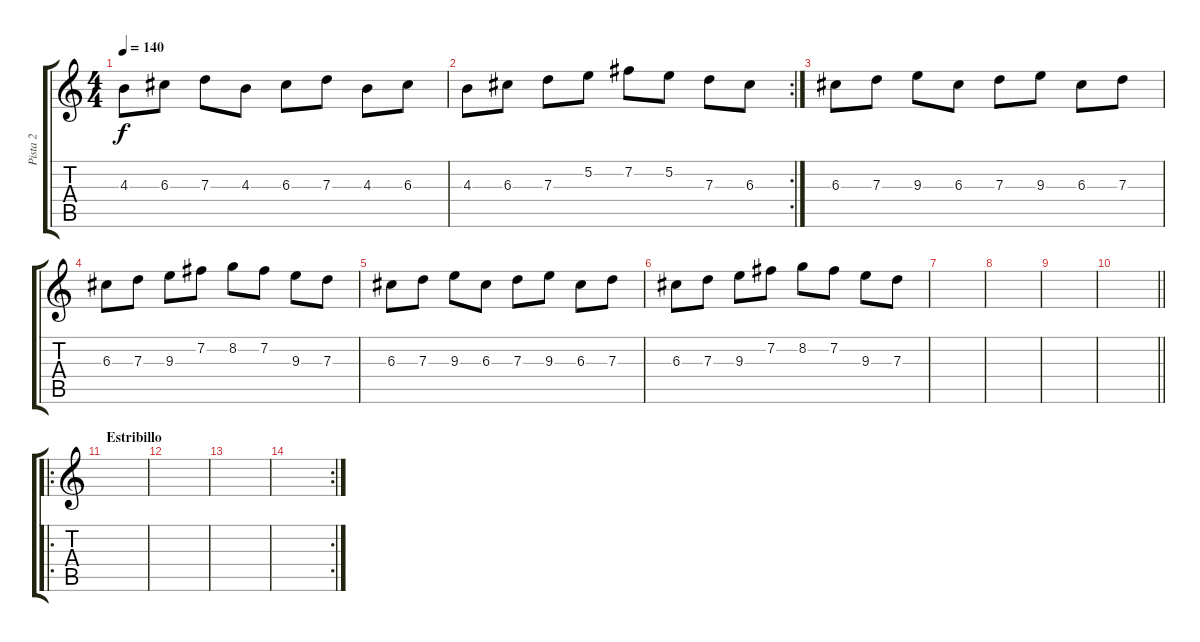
\track ("Pista 2" "Pista 2") {instrument overdrivenguitar}
\staff {score tabs}
\tuning (E4 B3 G3 D3 A2 E2) {hide}
\ts (4 4)
\tempo 140
\clef g2
\ks c
4.3.8{dy f} 6.3.8 7.3.8 4.3.8 6.3.8 7.3.8 4.3.8 6.3.8 |
\rc 2
4.3.8 6.3.8 7.3.8 5.2.8 7.2.8 5.2.8 7.3.8 6.3.8 |
6.3.8 7.3.8 9.3.8 6.3.8 7.3.8 9.3.8 6.3.8 7.3.8 |
6.3.8 7.3.8 9.3.8 7.2.8 8.2.8 7.2.8 9.3.8 7.3.8 |
6.3.8 7.3.8 9.3.8 6.3.8 7.3.8 9.3.8 6.3.8 7.3.8 |
6.3.8 7.3.8 9.3.8 7.2.8 8.2.8 7.2.8 9.3.8 7.3.8 |
|
|
|
\barLineRight lightlight
|
\ro
\section ("" "Estribillo")
|
|
|
\rc 2
